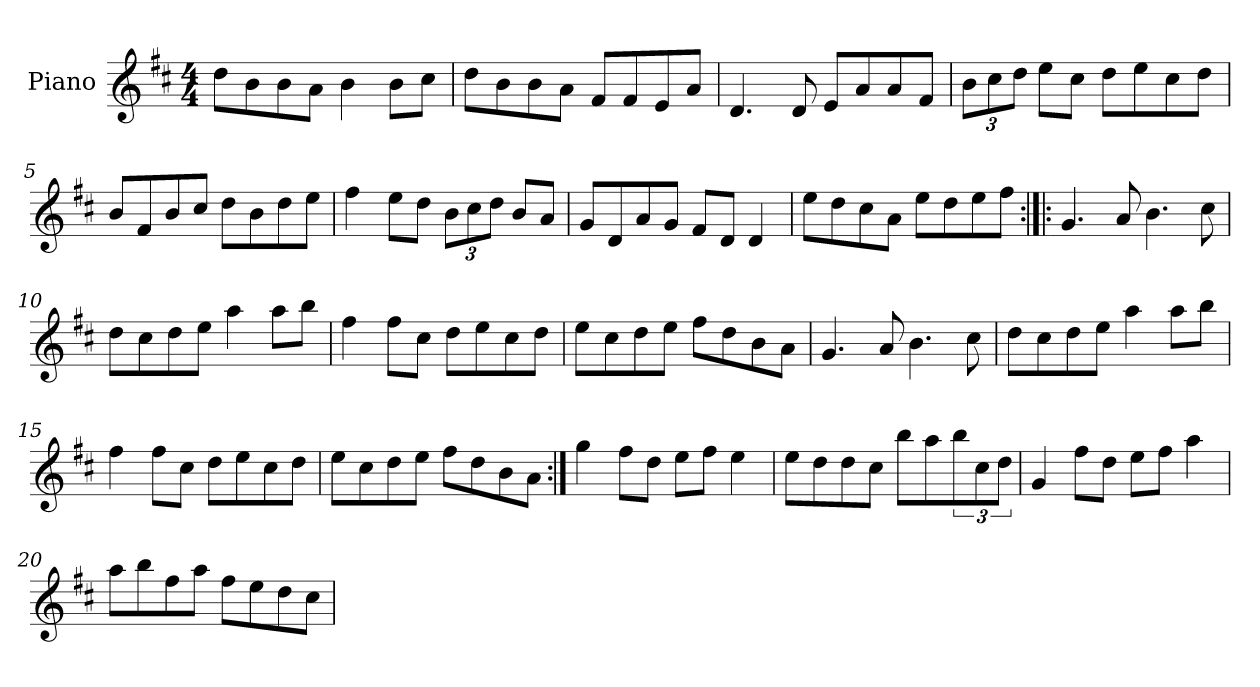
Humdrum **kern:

**kern
*part1
*staff1
*I"Piano
*I'Pno
*clefG2
*k[f#c#]
*D:
*M4/4
=1
8dd\L
8b\
8b\
8a\J
4b\
8b\L
8cc#\J
=2
8dd\L
8b\
8b\
8a\J
8f#/L
8f#/
8e/
8a/J
=3
4.d/
8d/
8e/L
8a/
8a/
8f#/J
=4
12b\L
12cc#\
12dd\J
8ee\L
8cc#\J
8dd\L
8ee\
8cc#\
8dd\J
=5
8b/L
8f#/
8b/
8cc#/J
8dd\L
8b\
8dd\
8ee\J
=6
4ff#\
8ee\L
8dd\J
12b\L
12cc#\
12dd\J
8b/L
8a/J
=7
8g/L
8d/
8a/
8g/J
8f#/L
8d/J
4d/
=8
8ee\L
8dd\
8cc#\
8a\J
8ee\L
8dd\
8ee\
8ff#\J
=9:|!|:
4.g/
8a/
4.b\
8cc#\
=10
8dd\L
8cc#\
8dd\
8ee\J
4aa\
8aa\L
8bb\J
=11
4ff#\
8ff#\L
8cc#\J
8dd\L
8ee\
8cc#\
8dd\J
=12
8ee\L
8cc#\
8dd\
8ee\J
8ff#\L
8dd\
8b\
8a\J
=13
4.g/
8a/
4.b\
8cc#\
=14
8dd\L
8cc#\
8dd\
8ee\J
4aa\
8aa\L
8bb\J
=15
4ff#\
8ff#\L
8cc#\J
8dd\L
8ee\
8cc#\
8dd\J
=16
8ee\L
8cc#\
8dd\
8ee\J
8ff#\L
8dd\
8b\
8a\J
=17:|!
4gg\
8ff#\L
8dd\J
8ee\L
8ff#\J
4ee\
=18
8ee\L
8dd\
8dd\
8cc#\J
8bb\L
8aa\
12bb\
12cc#\
12dd\J
=19
4g/
8ff#\L
8dd\J
8ee\L
8ff#\J
4aa\
=20
8aa\L
8bb\
8ff#\
8aa\J
8ff#\L
8ee\
8dd\
8cc#\J
=
*-
